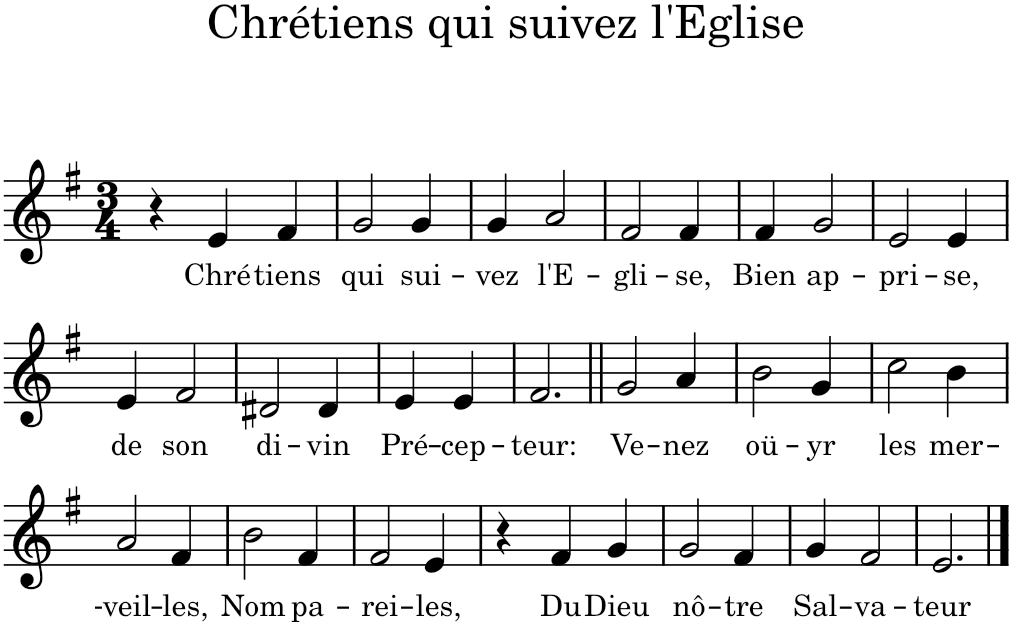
**kern	**text
*part1	*part1
*staff1	*staff1
*I"1	*
*clefG2	*
*k[f#]	*
*M3/4	*
=1	=1
4r	.
!	!LO:LY:b
4e/	Chré-
!	!LO:LY:b
4f#/	-tiens
=2	=2
!	!LO:LY:b
2g/	qui
!	!LO:LY:b
4g/	sui-
=3	=3
!	!LO:LY:b
4g/	-vez
!	!LO:LY:b
2a/	l'E-
=4	=4
!	!LO:LY:b
2f#/	-gli-
!	!LO:LY:b
4f#/	-se,
=5	=5
!	!LO:LY:b
4f#/	Bien
!	!LO:LY:b
2g/	ap-
=6	=6
!	!LO:LY:b
2e/	-pri-
!	!LO:LY:b
4e/	-se,
!!LO:LB:g=z
=7	=7
!	!LO:LY:b
4e/	de
!	!LO:LY:b
2f#/	son
=8	=8
!	!LO:LY:b
2d#X/	di-
!	!LO:LY:b
4d#/	-vin
=9	=9
!	!LO:LY:b
4e/	Pré-
!	!LO:LY:b
4e/	-cep-
=10	=10
!	!LO:LY:b
2.f#/	-teur:
=11||	=11||
!	!LO:LY:b
2g/	Ve-
!	!LO:LY:b
4a/	-nez
=12	=12
!	!LO:LY:b
2b\	oü-
!	!LO:LY:b
4g/	-yr
=13	=13
!	!LO:LY:b
2cc\	les
!	!LO:LY:b
4b\	mer-
!!LO:LB:g=z
=14	=14
!	!LO:LY:b
2a/	-veil-
!	!LO:LY:b
4f#/	-les,
=15	=15
!	!LO:LY:b
2b\	Nom-
!	!LO:LY:b
4f#/	-pa-
=16	=16
!	!LO:LY:b
2f#/	-rei-
!	!LO:LY:b
4e/	-les,
=17	=17
4r	.
!	!LO:LY:b
4f#/	Du
!	!LO:LY:b
4g/	Dieu
=18	=18
!	!LO:LY:b
2g/	nô-
!	!LO:LY:b
4f#/	-tre
=19	=19
!	!LO:LY:b
4g/	Sal-
!	!LO:LY:b
2f#/	-va-
=20	=20
!	!LO:LY:b
2.e/	-teur
==	==
*-	*-
